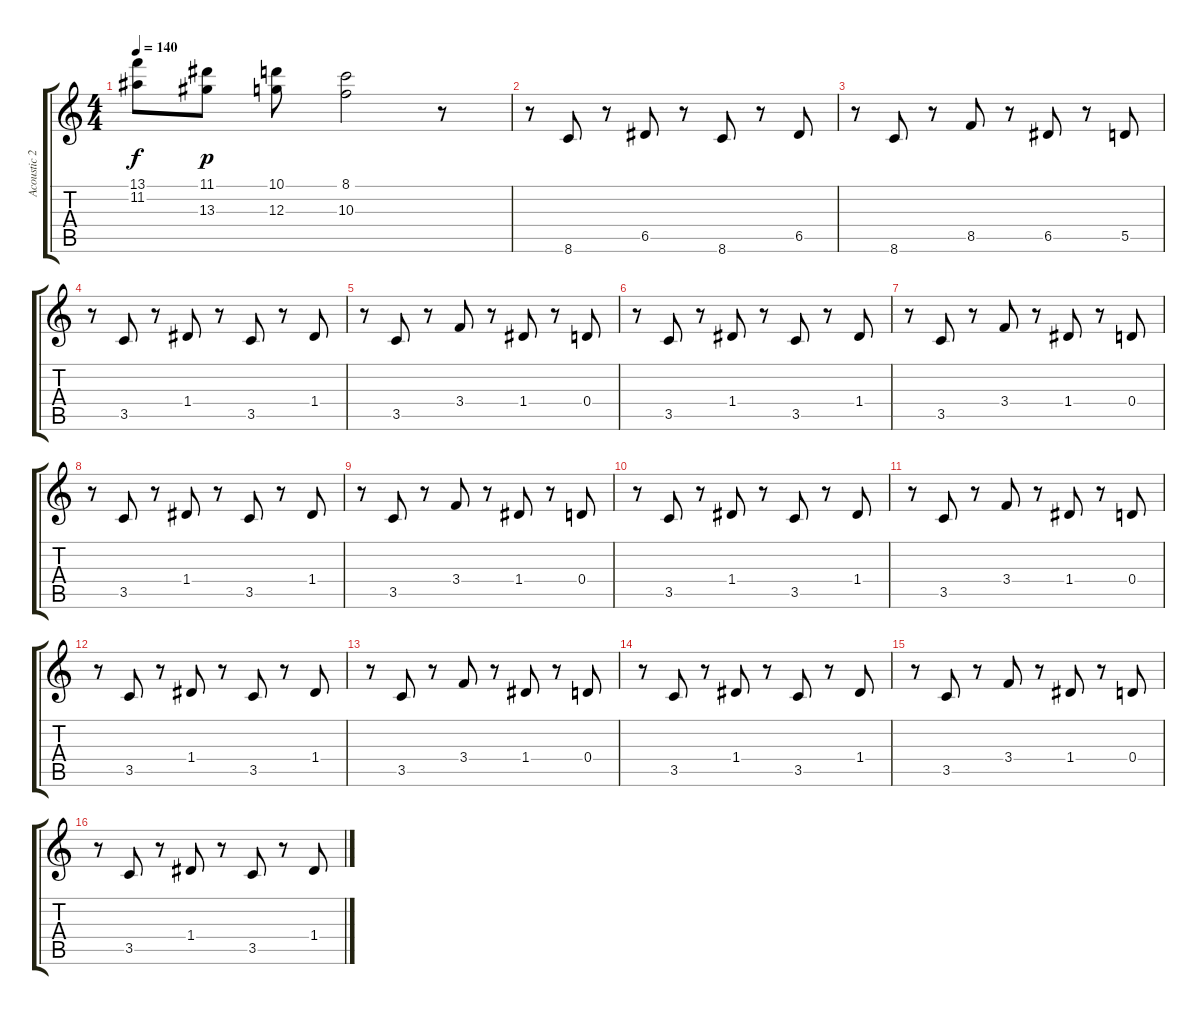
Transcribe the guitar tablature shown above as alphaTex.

\track ("Acoustic 2" "Acoustic 2") {instrument acousticguitarsteel}
\staff {score tabs}
\tuning (E4 B3 G3 D3 A2 E2) {hide}
\ts (4 4)
\tempo 140
\clef g2
\ks c
(13.1{t} 11.2{t}).8{dy f} (11.1 13.3).8{dy p} (10.1 12.3).8 (8.1 10.3).2 r.8 |
r.8 8.6.8 r.8 6.5.8 r.8 8.6.8 r.8 6.5.8 |
r.8 8.6.8 r.8 8.5.8 r.8 6.5.8 r.8 5.5.8 |
r.8 3.5.8 r.8 1.4.8 r.8 3.5.8 r.8 1.4.8 |
r.8 3.5.8 r.8 3.4.8 r.8 1.4.8 r.8 0.4.8 |
r.8 3.5.8 r.8 1.4.8 r.8 3.5.8 r.8 1.4.8 |
r.8 3.5.8 r.8 3.4.8 r.8 1.4.8 r.8 0.4.8 |
r.8 3.5.8 r.8 1.4.8 r.8 3.5.8 r.8 1.4.8 |
r.8 3.5.8 r.8 3.4.8 r.8 1.4.8 r.8 0.4.8 |
r.8 3.5.8 r.8 1.4.8 r.8 3.5.8 r.8 1.4.8 |
r.8 3.5.8 r.8 3.4.8 r.8 1.4.8 r.8 0.4.8 |
r.8 3.5.8 r.8 1.4.8 r.8 3.5.8 r.8 1.4.8 |
r.8 3.5.8 r.8 3.4.8 r.8 1.4.8 r.8 0.4.8 |
r.8 3.5.8 r.8 1.4.8 r.8 3.5.8 r.8 1.4.8 |
r.8 3.5.8 r.8 3.4.8 r.8 1.4.8 r.8 0.4.8 |
r.8 3.5.8 r.8 1.4.8 r.8 3.5.8 r.8 1.4.8
